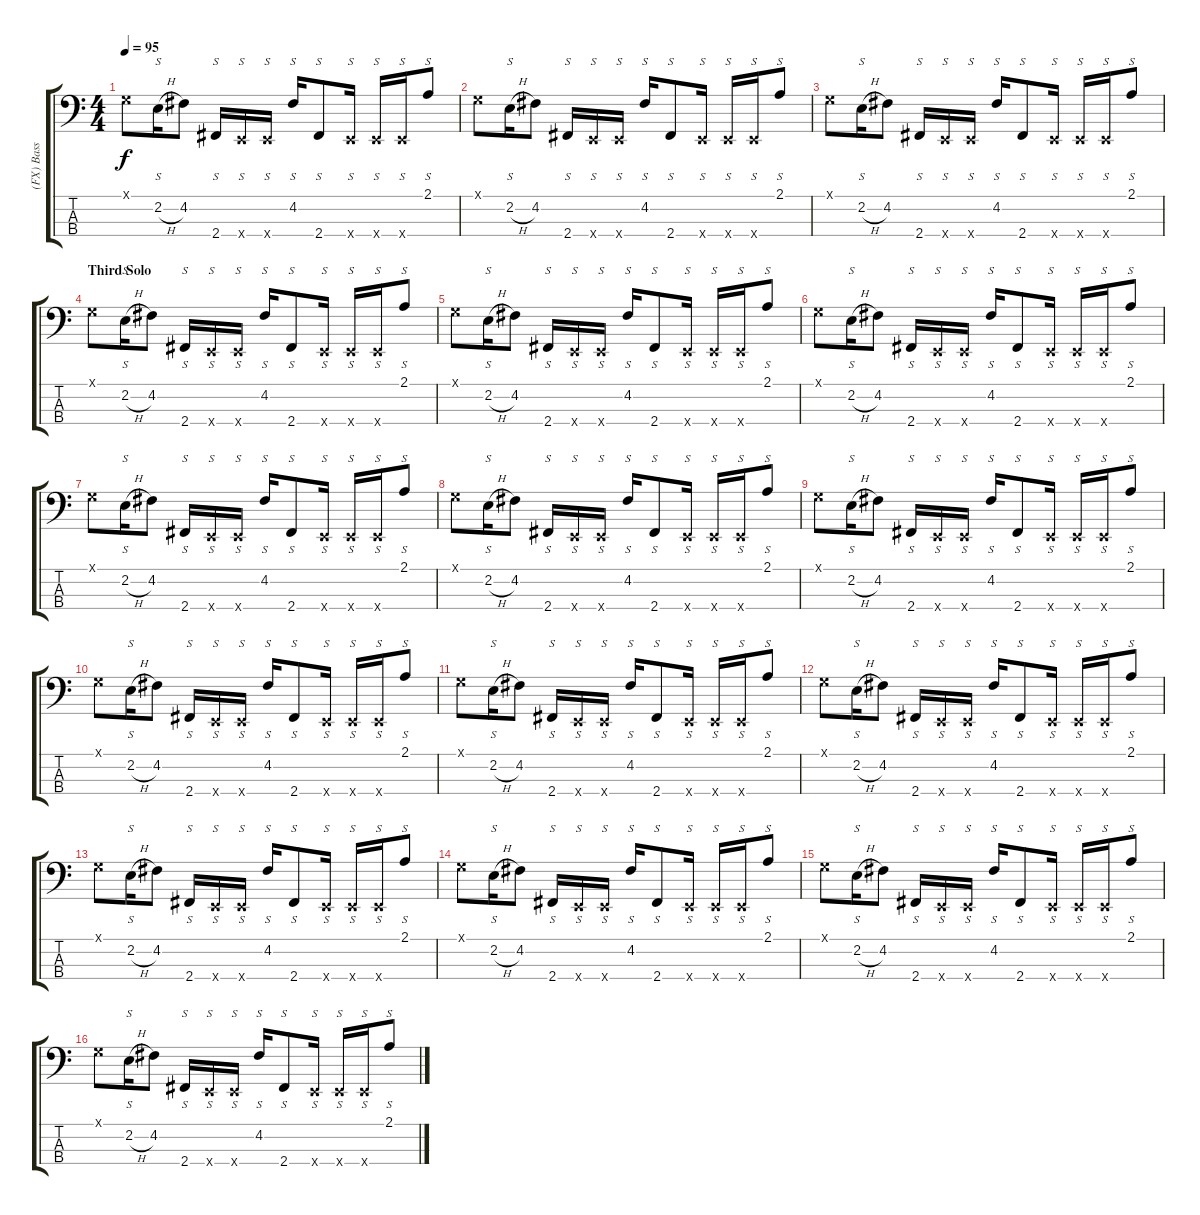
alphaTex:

\track ("(FX) Bass Echo" "(FX) Bass ") {instrument synthbass2}
\staff {score tabs}
\tuning (G2 D2 A1 E1) {hide}
\ts (4 4)
\tempo 95
\clef f4
\ks c
0.1{x}.8{dy f} 2.2{h}.16{s} 4.2.8 2.4.16{s} 0.4{x}.16{s} 0.4{x}.16{s} 4.2.16{s} 2.4.8{s} 0.4{x}.16{s} 0.4{x}.16{s} 0.4{x}.16{s} 2.1.8{s} |
0.1{x}.8 2.2{h}.16{s} 4.2.8 2.4.16{s} 0.4{x}.16{s} 0.4{x}.16{s} 4.2.16{s} 2.4.8{s} 0.4{x}.16{s} 0.4{x}.16{s} 0.4{x}.16{s} 2.1.8{s} |
0.1{x}.8 2.2{h}.16{s} 4.2.8 2.4.16{s} 0.4{x}.16{s} 0.4{x}.16{s} 4.2.16{s} 2.4.8{s} 0.4{x}.16{s} 0.4{x}.16{s} 0.4{x}.16{s} 2.1.8{s} |
\section ("" "Third Solo")
0.1{x}.8 2.2{h}.16{s} 4.2.8 2.4.16{s} 0.4{x}.16{s} 0.4{x}.16{s} 4.2.16{s} 2.4.8{s} 0.4{x}.16{s} 0.4{x}.16{s} 0.4{x}.16{s} 2.1.8{s} |
0.1{x}.8 2.2{h}.16{s} 4.2.8 2.4.16{s} 0.4{x}.16{s} 0.4{x}.16{s} 4.2.16{s} 2.4.8{s} 0.4{x}.16{s} 0.4{x}.16{s} 0.4{x}.16{s} 2.1.8{s} |
0.1{x}.8 2.2{h}.16{s} 4.2.8 2.4.16{s} 0.4{x}.16{s} 0.4{x}.16{s} 4.2.16{s} 2.4.8{s} 0.4{x}.16{s} 0.4{x}.16{s} 0.4{x}.16{s} 2.1.8{s} |
0.1{x}.8 2.2{h}.16{s} 4.2.8 2.4.16{s} 0.4{x}.16{s} 0.4{x}.16{s} 4.2.16{s} 2.4.8{s} 0.4{x}.16{s} 0.4{x}.16{s} 0.4{x}.16{s} 2.1.8{s} |
0.1{x}.8 2.2{h}.16{s} 4.2.8 2.4.16{s} 0.4{x}.16{s} 0.4{x}.16{s} 4.2.16{s} 2.4.8{s} 0.4{x}.16{s} 0.4{x}.16{s} 0.4{x}.16{s} 2.1.8{s} |
0.1{x}.8 2.2{h}.16{s} 4.2.8 2.4.16{s} 0.4{x}.16{s} 0.4{x}.16{s} 4.2.16{s} 2.4.8{s} 0.4{x}.16{s} 0.4{x}.16{s} 0.4{x}.16{s} 2.1.8{s} |
0.1{x}.8 2.2{h}.16{s} 4.2.8 2.4.16{s} 0.4{x}.16{s} 0.4{x}.16{s} 4.2.16{s} 2.4.8{s} 0.4{x}.16{s} 0.4{x}.16{s} 0.4{x}.16{s} 2.1.8{s} |
0.1{x}.8 2.2{h}.16{s} 4.2.8 2.4.16{s} 0.4{x}.16{s} 0.4{x}.16{s} 4.2.16{s} 2.4.8{s} 0.4{x}.16{s} 0.4{x}.16{s} 0.4{x}.16{s} 2.1.8{s} |
0.1{x}.8 2.2{h}.16{s} 4.2.8 2.4.16{s} 0.4{x}.16{s} 0.4{x}.16{s} 4.2.16{s} 2.4.8{s} 0.4{x}.16{s} 0.4{x}.16{s} 0.4{x}.16{s} 2.1.8{s} |
0.1{x}.8 2.2{h}.16{s} 4.2.8 2.4.16{s} 0.4{x}.16{s} 0.4{x}.16{s} 4.2.16{s} 2.4.8{s} 0.4{x}.16{s} 0.4{x}.16{s} 0.4{x}.16{s} 2.1.8{s} |
0.1{x}.8 2.2{h}.16{s} 4.2.8 2.4.16{s} 0.4{x}.16{s} 0.4{x}.16{s} 4.2.16{s} 2.4.8{s} 0.4{x}.16{s} 0.4{x}.16{s} 0.4{x}.16{s} 2.1.8{s} |
0.1{x}.8 2.2{h}.16{s} 4.2.8 2.4.16{s} 0.4{x}.16{s} 0.4{x}.16{s} 4.2.16{s} 2.4.8{s} 0.4{x}.16{s} 0.4{x}.16{s} 0.4{x}.16{s} 2.1.8{s} |
0.1{x}.8 2.2{h}.16{s} 4.2.8 2.4.16{s} 0.4{x}.16{s} 0.4{x}.16{s} 4.2.16{s} 2.4.8{s} 0.4{x}.16{s} 0.4{x}.16{s} 0.4{x}.16{s} 2.1.8{s}
